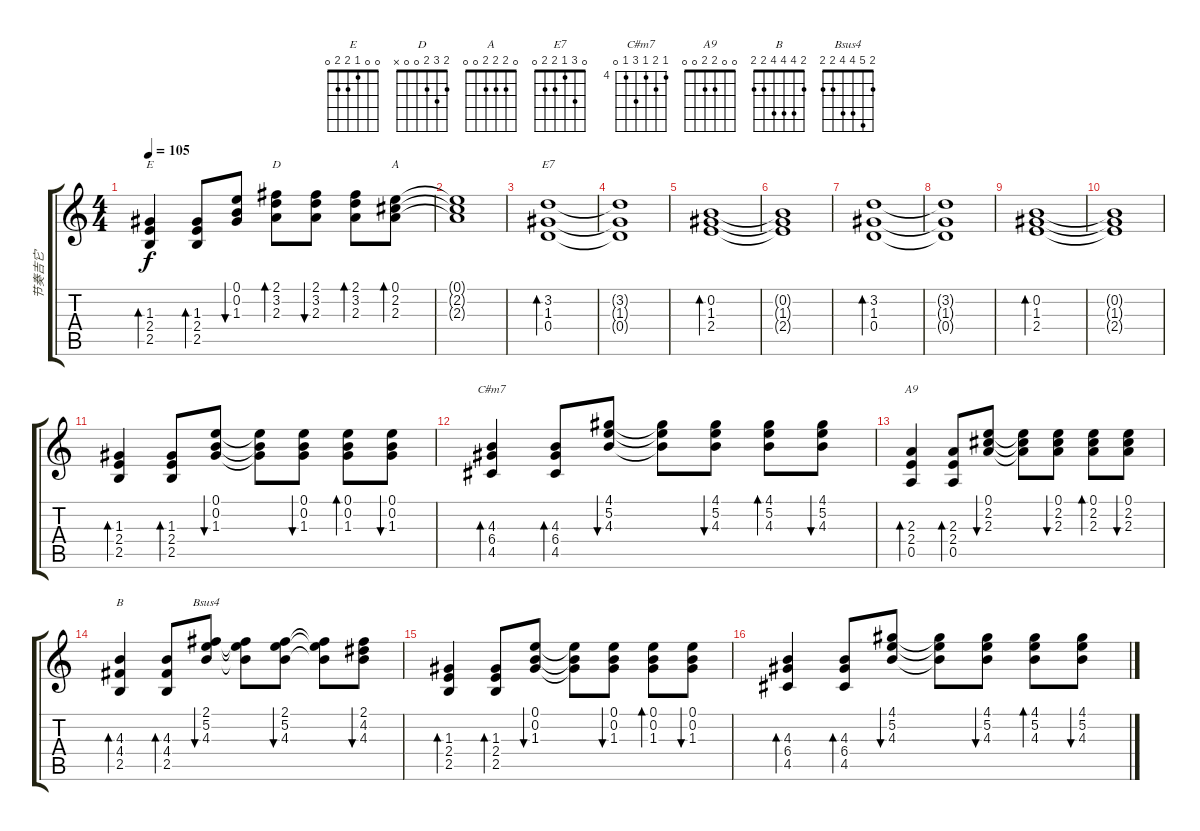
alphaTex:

\track ("节奏吉它" "节奏吉它") {instrument acousticguitarnylon}
\staff {score tabs}
\tuning (E4 B3 G3 D3 A2 E2) {hide}
\chord ("E" 0 0 1 2 2 0)
\chord ("D" 2 3 2 0 0 x)
\chord ("A" 0 2 2 2 0 0)
\chord ("E7" 0 3 1 2 2 0)
\chord ("C#m7" 4 5 4 6 4 0) {firstfret 4}
\chord ("A9" 0 0 2 2 0 0)
\chord ("B" 2 4 4 4 2 2)
\chord ("Bsus4" 2 5 4 4 2 2)
\ts (4 4)
\tempo 105
\clef g2
\ks c
(1.3 2.4 2.5).4{bd 30 ch "E" dy f} (1.3 2.4 2.5).8{bd 30} (0.1 0.2 1.3).8{bu 30} (2.1 3.2 2.3).8{bd 30 ch "D"} (2.1 3.2 2.3).8{bu 30} (2.1 3.2 2.3).8{bd 30} (0.1 2.2 2.3).8{bd 30 ch "A"} |
(0.1{t} 2.2{t} 2.3{t}).1 |
(3.2 1.3 0.4).1{bd 480 ch "E7"} |
(3.2{t} 1.3{t} 0.4{t}).1 |
(0.2 1.3 2.4).1{bd 480} |
(0.2{t} 1.3{t} 2.4{t}).1 |
(3.2 1.3 0.4).1{bd 480} |
(3.2{t} 1.3{t} 0.4{t}).1 |
(0.2 1.3 2.4).1{bd 480} |
(0.2{t} 1.3{t} 2.4{t}).1 |
(1.3 2.4 2.5).4{bd 30} (1.3 2.4 2.5).8{bd 30} (0.1 0.2 1.3).8{bu 30} (0.1{t} 0.2{t} 1.3{t}).8 (0.1 0.2 1.3).8{bu 30} (0.1 0.2 1.3).8{bd 30} (0.1 0.2 1.3).8{bu 30} |
(4.3 6.4 4.5).4{bd 30 ch "C#m7"} (4.3 6.4 4.5).8{bd 30} (4.1 5.2 4.3).8{bu 30} (4.1{t} 5.2{t} 4.3{t}).8 (4.1 5.2 4.3).8{bu 30} (4.1 5.2 4.3).8{bd 30} (4.1 5.2 4.3).8{bu 30} |
(2.3 2.4 0.5).4{bd 30 ch "A9"} (2.3 2.4 0.5).8{bd 30} (0.1 2.2 2.3).8{bu 30} (0.1{t} 2.2{t} 2.3{t}).8 (0.1 2.2 2.3).8{bu 30} (0.1 2.2 2.3).8{bd 30} (0.1 2.2 2.3).8{bu 30} |
(4.3 4.4 2.5).4{bd 30 ch "B"} (4.3 4.4 2.5).8{bd 30} (2.1 5.2 4.3).8{bu 30 ch "Bsus4"} (2.1{t} 5.2{t} 4.3{t}).8 (2.1 5.2 4.3).8{bu 30} (2.1{t} 5.2{t} 4.3{t}).8 (2.1 4.2 4.3).8{bu 30} |
(1.3 2.4 2.5).4{bd 30} (1.3 2.4 2.5).8{bd 30} (0.1 0.2 1.3).8{bu 30} (0.1{t} 0.2{t} 1.3{t}).8 (0.1 0.2 1.3).8{bu 30} (0.1 0.2 1.3).8{bd 30} (0.1 0.2 1.3).8{bu 30} |
(4.3 6.4 4.5).4{bd 30} (4.3 6.4 4.5).8{bd 30} (4.1 5.2 4.3).8{bu 30} (4.1{t} 5.2{t} 4.3{t}).8 (4.1 5.2 4.3).8{bu 30} (4.1 5.2 4.3).8{bd 30} (4.1 5.2 4.3).8{bu 30}
